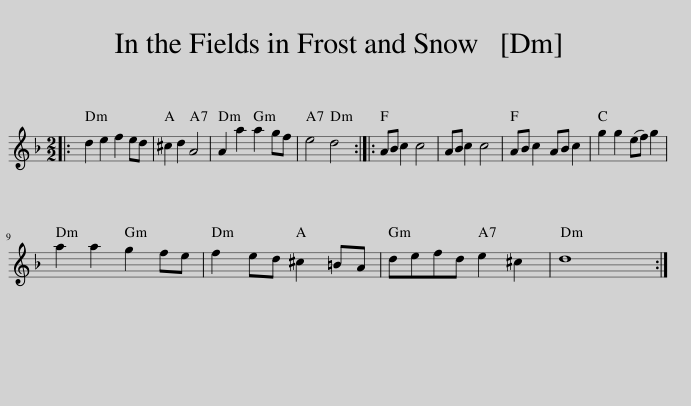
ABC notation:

X:1
L:1/8
M:2/2
I:linebreak $
K:Dmin
V:1 treble
V:1
|: d2 e2 f2 ed | ^c2 d2 A4 | A2 a2 a2 gf | e4 d4 :: AB c2 c4 | %5
 AB c2 c4 | AB c2 AB c2 | g2 g2 (ef) g2 |$ a2 a2 g2 fe | f2 ed ^c2 =BA | %10
 defd e2 ^c2 | d8 :| %12
